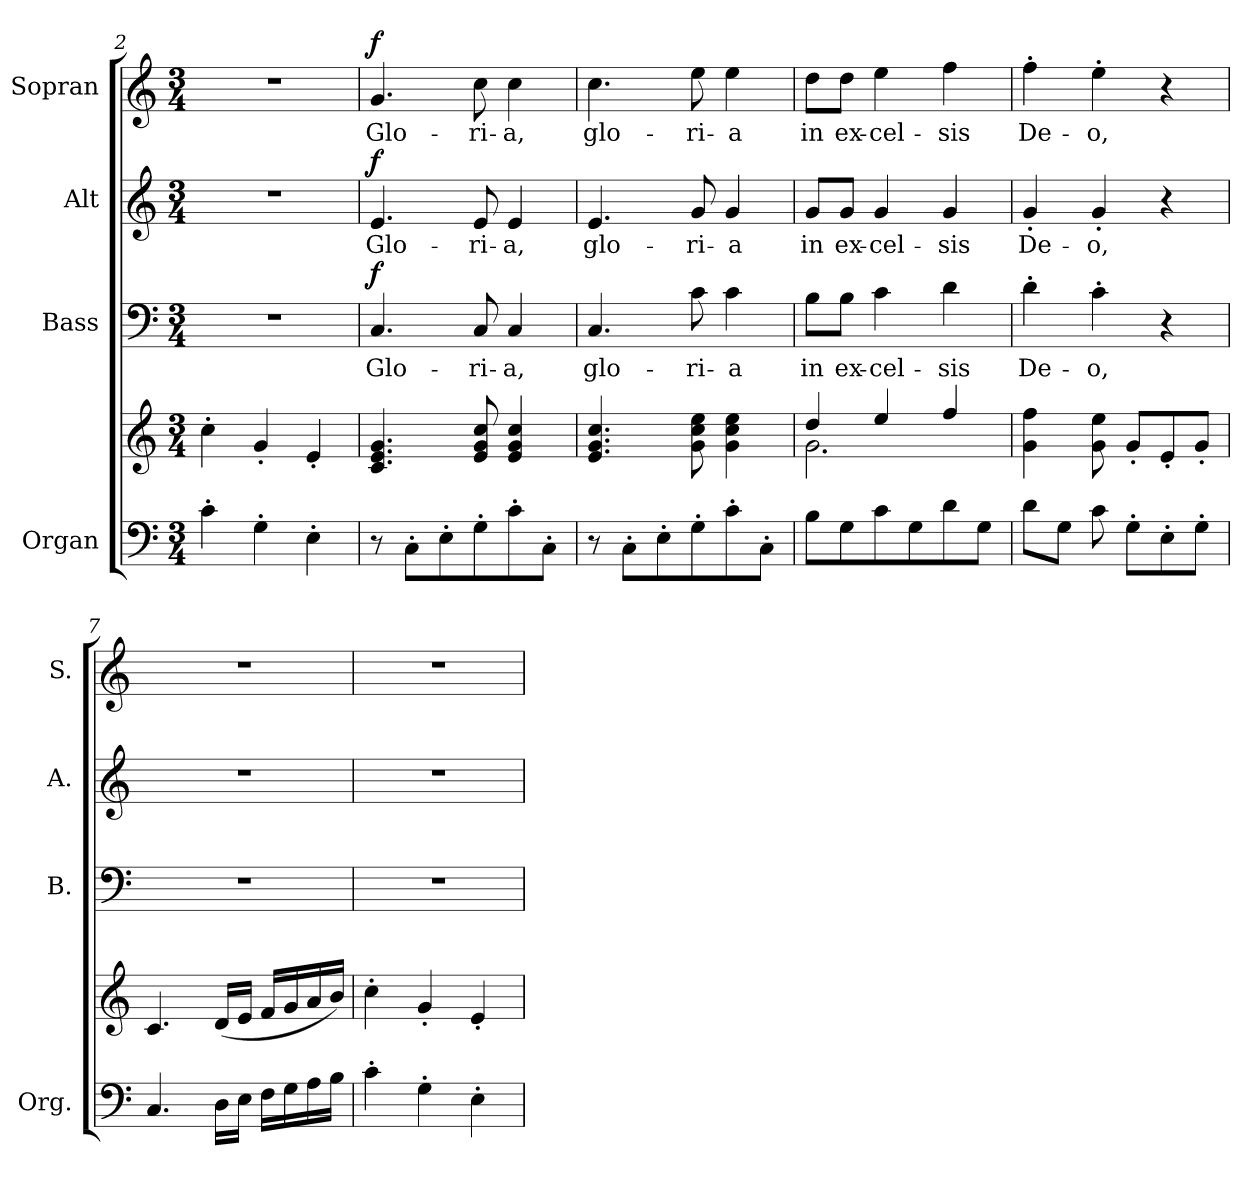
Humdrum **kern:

**kern	**kern	**kern	**text	**dynam	**kern	**text	**dynam	**kern	**text	**dynam
*part4	*part4	*part3	*part3	*part3	*part2	*part2	*part2	*part1	*part1	*part1
*staff5	*staff4	*staff3	*staff3	*staff3	*staff2	*staff2	*staff2	*staff1	*staff1	*staff1
*I"Organ	*	*I"Bass	*	*	*I"Alt	*	*	*I"Sopran	*	*
*I'Org.	*	*I'B.	*	*	*I'A.	*	*	*I'S.	*	*
*clefF4	*clefG2	*clefF4	*	*	*clefG2	*	*	*clefG2	*	*
*k[]	*k[]	*k[]	*	*	*k[]	*	*	*k[]	*	*
*C:	*C:	*C:	*	*	*C:	*	*	*C:	*	*
*M3/4	*M3/4	*M3/4	*	*	*M3/4	*	*	*M3/4	*	*
=2	=2	=2	=2	=2	=2	=2	=2	=2	=2	=2
!	!	!LO:N:vis=1	!	!	!LO:N:vis=1	!	!	!LO:N:vis=1	!	!
4c'i\	4cc'i\	2.r	.	.	2.r	.	.	2.r	.	.
4G'i\	4g'i/	.	.	.	.	.	.	.	.	.
4E'i\	4e'i/	.	.	.	.	.	.	.	.	.
=3	=3	=3	=3	=3	=3	=3	=3	=3	=3	=3
!	!	!	!LO:LY:b:color=#000000	!	!	!	!	!	!	!
!	!	!	!	!	!	!LO:LY:b:color=#000000	!	!	!	!
!	!	!	!	!	!	!	!	!	!LO:LY:b:color=#000000	!
8r	4.ci/ 4.ei 4.gi	4.Ci/	Glo-	f	4.ei/	Glo-	f	4.gi/	Glo-	f
8C'i\L	.	.	.	.	.	.	.	.	.	.
8E'i\	.	.	.	.	.	.	.	.	.	.
!	!	!	!LO:LY:b:color=#000000	!	!	!	!	!	!	!
!	!	!	!	!	!	!LO:LY:b:color=#000000	!	!	!	!
!	!	!	!	!	!	!	!	!	!LO:LY:b:color=#000000	!
8G'i\	8ei/ 8gi 8cci	8Ci/	-ri-	.	8ei/	-ri-	.	8cci\	-ri-	.
!	!	!	!LO:LY:b:color=#000000	!	!	!	!	!	!	!
!	!	!	!	!	!	!LO:LY:b:color=#000000	!	!	!	!
!	!	!	!	!	!	!	!	!	!LO:LY:b:color=#000000	!
8c'i\	4ei/ 4gi 4cci	4Ci/	-a,	.	4ei/	-a,	.	4cci\	-a,	.
8C'i\J	.	.	.	.	.	.	.	.	.	.
=4	=4	=4	=4	=4	=4	=4	=4	=4	=4	=4
!	!	!	!LO:LY:b:color=#000000	!	!	!	!	!	!	!
!	!	!	!	!	!	!LO:LY:b:color=#000000	!	!	!	!
!	!	!	!	!	!	!	!	!	!LO:LY:b:color=#000000	!
8r	4.ei/ 4.gi 4.cci	4.Ci/	glo-	.	4.ei/	glo-	.	4.cci\	glo-	.
8C'i\L	.	.	.	.	.	.	.	.	.	.
8E'i\	.	.	.	.	.	.	.	.	.	.
!	!	!	!LO:LY:b:color=#000000	!	!	!	!	!	!	!
!	!	!	!	!	!	!LO:LY:b:color=#000000	!	!	!	!
!	!	!	!	!	!	!	!	!	!LO:LY:b:color=#000000	!
8G'i\	8gi\ 8cci 8eei	8ci\	-ri-	.	8gi/	-ri-	.	8eei\	-ri-	.
!	!	!	!LO:LY:b:color=#000000	!	!	!	!	!	!	!
!	!	!	!	!	!	!LO:LY:b:color=#000000	!	!	!	!
!	!	!	!	!	!	!	!	!	!LO:LY:b:color=#000000	!
8c'i\	4gi\ 4cci 4eei	4ci\	-a	.	4gi/	-a	.	4eei\	-a	.
8C'i\J	.	.	.	.	.	.	.	.	.	.
=5	=5	=5	=5	=5	=5	=5	=5	=5	=5	=5
*	*^	*	*	*	*	*	*	*	*	*
!	!	!	!	!LO:LY:b:color=#000000	!	!	!	!	!	!	!
!	!	!	!	!	!	!	!LO:LY:b:color=#000000	!	!	!	!
!	!	!	!	!	!	!	!	!	!	!LO:LY:b:color=#000000	!
8Bi\L	4ddi/	2.gi\	8Bi\L	in	.	8gi/L	in	.	8ddi\L	in	.
!	!	!	!	!LO:LY:b:color=#000000	!	!	!	!	!	!	!
!	!	!	!	!	!	!	!LO:LY:b:color=#000000	!	!	!	!
!	!	!	!	!	!	!	!	!	!	!LO:LY:b:color=#000000	!
8Gi\	.	.	8Bi\J	ex-	.	8gi/J	ex-	.	8ddi\J	ex-	.
!	!	!	!	!LO:LY:b:color=#000000	!	!	!	!	!	!	!
!	!	!	!	!	!	!	!LO:LY:b:color=#000000	!	!	!	!
!	!	!	!	!	!	!	!	!	!	!LO:LY:b:color=#000000	!
8ci\	4eei/	.	4ci\	-cel-	.	4gi/	-cel-	.	4eei\	-cel-	.
8Gi\	.	.	.	.	.	.	.	.	.	.	.
!	!	!	!	!LO:LY:b:color=#000000	!	!	!	!	!	!	!
!	!	!	!	!	!	!	!LO:LY:b:color=#000000	!	!	!	!
!	!	!	!	!	!	!	!	!	!	!LO:LY:b:color=#000000	!
8di\	4ffi/	.	4di\	-sis	.	4gi/	-sis	.	4ffi\	-sis	.
8Gi\J	.	.	.	.	.	.	.	.	.	.	.
*	*v	*v	*	*	*	*	*	*	*	*	*
=6	=6	=6	=6	=6	=6	=6	=6	=6	=6	=6
!	!	!	!LO:LY:b:color=#000000	!	!	!	!	!	!	!
!	!	!	!	!	!	!LO:LY:b:color=#000000	!	!	!	!
!	!	!	!	!	!	!	!	!	!LO:LY:b:color=#000000	!
8di\L	4gi\ 4ffi	4d'i\	De-	.	4g'i/	De-	.	4ff'i\	De-	.
8Gi\J	.	.	.	.	.	.	.	.	.	.
!	!	!	!LO:LY:b:color=#000000	!	!	!	!	!	!	!
!	!	!	!	!	!	!LO:LY:b:color=#000000	!	!	!	!
!	!	!	!	!	!	!	!	!	!LO:LY:b:color=#000000	!
8ci\	8gi\ 8eei	4c'i\	-o,	.	4g'i/	-o,	.	4ee'i\	-o,	.
8G'i\L	8g'i/L	.	.	.	.	.	.	.	.	.
8E'i\	8e'i/	4r	.	.	4r	.	.	4r	.	.
8G'i\J	8g'i/J	.	.	.	.	.	.	.	.	.
!!LO:PB:g=z
=7	=7	=7	=7	=7	=7	=7	=7	=7	=7	=7
!	!	!LO:N:vis=1	!	!	!LO:N:vis=1	!	!	!LO:N:vis=1	!	!
4.Ci/	4.ci/	2.r	.	.	2.r	.	.	2.r	.	.
16Di\LL	(16di/LL	.	.	.	.	.	.	.	.	.
16Ei\JJ	16ei/JJ	.	.	.	.	.	.	.	.	.
16Fi\LL	16fi/LL	.	.	.	.	.	.	.	.	.
16Gi\	16gi/	.	.	.	.	.	.	.	.	.
16Ai\	16ai/	.	.	.	.	.	.	.	.	.
16Bi\JJ	16bi/JJ)	.	.	.	.	.	.	.	.	.
=8	=8	=8	=8	=8	=8	=8	=8	=8	=8	=8
!	!	!LO:N:vis=1	!	!	!LO:N:vis=1	!	!	!LO:N:vis=1	!	!
4c'i\	4cc'i\	2.r	.	.	2.r	.	.	2.r	.	.
4G'i\	4g'i/	.	.	.	.	.	.	.	.	.
4E'i\	4e'i/	.	.	.	.	.	.	.	.	.
=	=	=	=	=	=	=	=	=	=	=
*-	*-	*-	*-	*-	*-	*-	*-	*-	*-	*-
